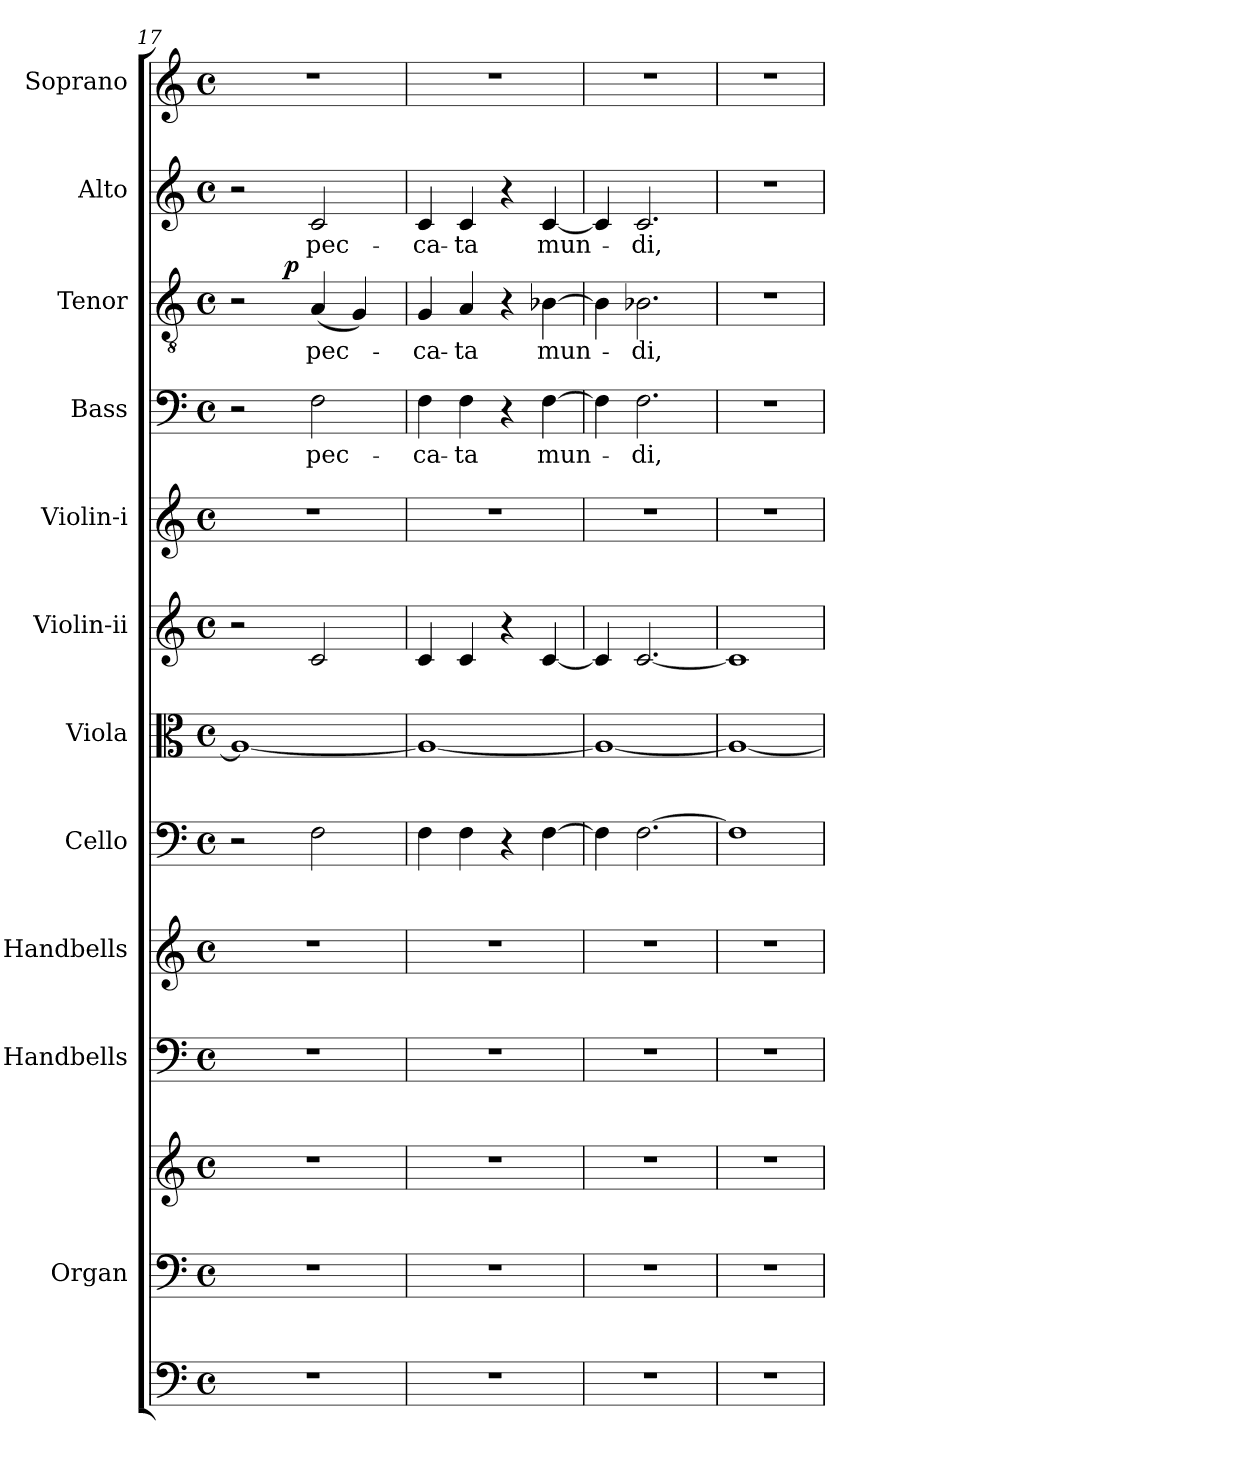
**kern	**kern	**kern	**kern	**kern	**kern	**kern	**kern	**kern	**kern	**text	**kern	**text	**dynam	**kern	**text	**kern
*part12	*part11	*part11	*part10	*part9	*part8	*part7	*part6	*part5	*part4	*part4	*part3	*part3	*part3	*part2	*part2	*part1
*staff13	*staff12	*staff11	*staff10	*staff9	*staff8	*staff7	*staff6	*staff5	*staff4	*staff4	*staff3	*staff3	*staff3	*staff2	*staff2	*staff1
*	*I"Organ	*	*I"Handbells	*I"Handbells	*I"Cello	*I"Viola	*I"Violin-ii	*I"Violin-i	*I"Bass	*	*I"Tenor	*	*	*I"Alto	*	*I"Soprano
*	*	*	*	*	*	*I'Vla.	*I'Vln.-ii	*I'Vln.-i	*I'B	*	*I'T	*	*	*I'A	*	*I'S
*clefF4	*clefF4	*clefG2	*clefF4	*clefG2	*clefF4	*clefC3	*clefG2	*clefG2	*clefF4	*	*clefGv2	*	*	*clefG2	*	*clefG2
*k[]	*k[]	*k[]	*k[]	*k[]	*k[]	*k[]	*k[]	*k[]	*k[]	*	*k[]	*	*	*k[]	*	*k[]
*C:	*C:	*C:	*C:	*C:	*C:	*C:	*C:	*C:	*C:	*	*C:	*	*	*C:	*	*C:
*M4/4	*M4/4	*M4/4	*M4/4	*M4/4	*M4/4	*M4/4	*M4/4	*M4/4	*M4/4	*	*M4/4	*	*	*M4/4	*	*M4/4
*met(c)	*met(c)	*met(c)	*met(c)	*met(c)	*met(c)	*met(c)	*met(c)	*met(c)	*met(c)	*	*met(c)	*	*	*met(c)	*	*met(c)
=17	=17	=17	=17	=17	=17	=17	=17	=17	=17	=17	=17	=17	=17	=17	=17	=17
*	*	*	*	*	*	*	*	*	*	*	*^	*	*	*	*	*
1r	1r	1r	1r	1r	2r	1A_	2r	1r	2r	.	2r	4.ryy	.	.	2r	.	1r
!	!	!	!	!	!	!	!	!	!	!	!	!	!	!LO:DY:a	!	!	!
.	.	.	.	.	.	.	.	.	.	.	.	2ryy	.	p	.	.	.
!	!	!	!	!	!	!	!	!	!	!LO:LY:b	!	!	!LO:LY:b	!	!	!LO:LY:b	!
.	.	.	.	.	2F\	.	2c/	.	2F\	pec-	(<4A/	.	pec-	.	2c/	pec-	.
.	.	.	.	.	.	.	.	.	.	.	4G/)	.	.	.	.	.	.
.	.	.	.	.	.	.	.	.	.	.	.	8ryy	.	.	.	.	.
=18	=18	=18	=18	=18	=18	=18	=18	=18	=18	=18	=18	=18	=18	=18	=18	=18	=18
!	!	!	!	!	!	!	!	!	!	!LO:LY:b	!	!	!LO:LY:b	!	!	!LO:LY:b	!
*	*	*	*	*	*	*	*	*	*	*	*v	*v	*	*	*	*	*
1r	1r	1r	1r	1r	4F\	1A_	4c/	1r	4F\	-ca-	4G/	-ca-	.	4c/	-ca-	1r
!	!	!	!	!	!	!	!	!	!	!LO:LY:b	!	!LO:LY:b	!	!	!LO:LY:b	!
.	.	.	.	.	4F\	.	4c/	.	4F\	-ta	4A/	-ta	.	4c/	-ta	.
.	.	.	.	.	4r	.	4r	.	4r	.	4r	.	.	4r	.	.
!	!	!	!	!	!	!	!	!	!	!LO:LY:b	!	!LO:LY:b	!	!	!LO:LY:b	!
.	.	.	.	.	[>4F\	.	[<4c/	.	[>4F\	mun-	[>4B-X\	mun-	.	[<4c/	mun-	.
=19	=19	=19	=19	=19	=19	=19	=19	=19	=19	=19	=19	=19	=19	=19	=19	=19
1r	1r	1r	1r	1r	4F\]	1A_	4c/]	1r	4F\]	.	4B-\]	.	.	4c/]	.	1r
!	!	!	!	!	!	!	!	!	!	!LO:LY:b	!	!LO:LY:b	!	!	!LO:LY:b	!
.	.	.	.	.	[>2.F\	.	[<2.c/	.	2.F\	-di,	2.B-X\	-di,	.	2.c/	-di,	.
=20	=20	=20	=20	=20	=20	=20	=20	=20	=20	=20	=20	=20	=20	=20	=20	=20
1r	1r	1r	1r	1r	1F]	1A_	1c]	1r	1r	.	1r	.	.	1r	.	1r
=	=	=	=	=	=	=	=	=	=	=	=	=	=	=	=	=
*-	*-	*-	*-	*-	*-	*-	*-	*-	*-	*-	*-	*-	*-	*-	*-	*-
